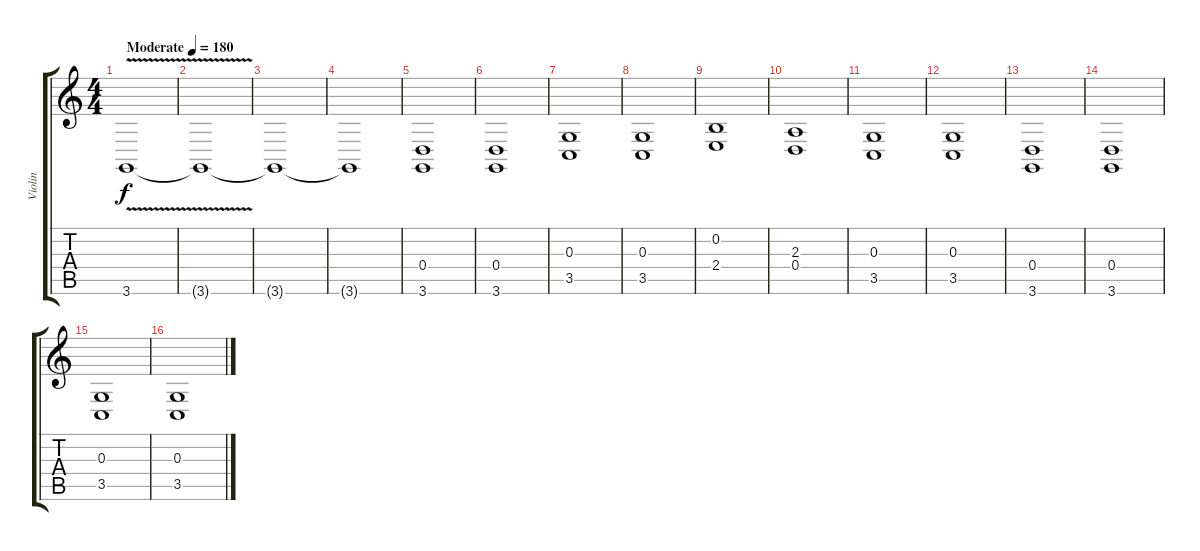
\track ("Violin" "Violin") {instrument violin}
\staff {score tabs}
\tuning (E4 B3 G3 D3 A2 E2) {hide}
\ts (4 4)
\tempo (180 "Moderate")
\clef g2
\ks c
3.6{v}.1{dy f volume 9 instrument violin} |
3.6{t}.1 |
3.6{t}.1 |
3.6{t}.1 |
(0.4 3.6).1 |
(0.4 3.6).1 |
(0.3 3.5).1 |
(0.3 3.5).1 |
(0.2 2.4).1 |
(2.3 0.4).1 |
(0.3 3.5).1 |
(0.3 3.5).1 |
(0.4 3.6).1 |
(0.4 3.6).1 |
(0.3 3.5).1 |
(0.3 3.5).1
